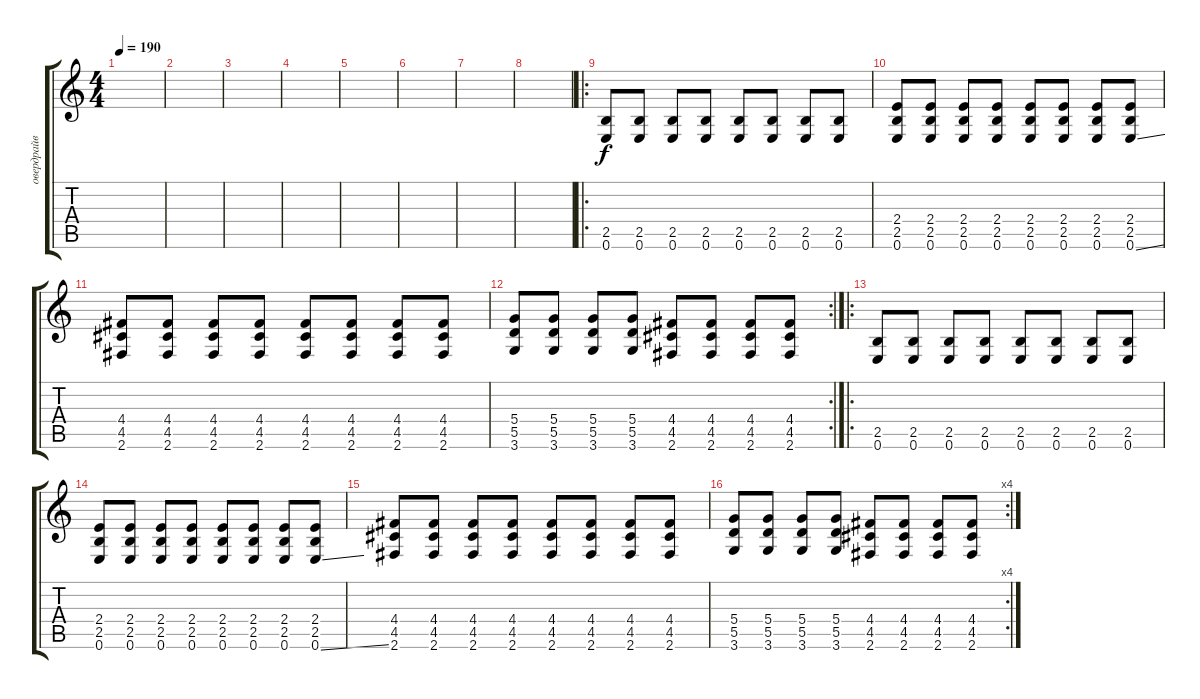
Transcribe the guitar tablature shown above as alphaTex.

\track ("овердрайв" "овердрайв") {instrument overdrivenguitar}
\staff {score tabs}
\tuning (E4 B3 G3 D3 A2 E2) {hide}
\ts (4 4)
\tempo 190
\clef g2
\ks c
|
|
|
|
|
|
|
|
\ro
(2.5 0.6).8 (2.5 0.6).8 (2.5 0.6).8 (2.5 0.6).8 (2.5 0.6).8 (2.5 0.6).8 (2.5 0.6).8 (2.5 0.6).8 |
(2.4 2.5 0.6).8 (2.4 2.5 0.6).8 (2.4 2.5 0.6).8 (2.4 2.5 0.6).8 (2.4 2.5 0.6).8 (2.4 2.5 0.6).8 (2.4 2.5 0.6).8 (2.4 2.5 0.6{ss}).8 |
(4.4 4.5 2.6).8 (4.4 4.5 2.6).8 (4.4 4.5 2.6).8 (4.4 4.5 2.6).8 (4.4 4.5 2.6).8 (4.4 4.5 2.6).8 (4.4 4.5 2.6).8 (4.4 4.5 2.6).8 |
\rc 2
(5.4 5.5 3.6).8 (5.4 5.5 3.6).8 (5.4 5.5 3.6).8 (5.4 5.5 3.6).8 (4.4 4.5 2.6).8 (4.4 4.5 2.6).8 (4.4 4.5 2.6).8 (4.4 4.5 2.6).8 |
\ro
(2.5 0.6).8 (2.5 0.6).8 (2.5 0.6).8 (2.5 0.6).8 (2.5 0.6).8 (2.5 0.6).8 (2.5 0.6).8 (2.5 0.6).8 |
(2.4 2.5 0.6).8 (2.4 2.5 0.6).8 (2.4 2.5 0.6).8 (2.4 2.5 0.6).8 (2.4 2.5 0.6).8 (2.4 2.5 0.6).8 (2.4 2.5 0.6).8 (2.4 2.5 0.6{ss}).8 |
(4.4 4.5 2.6).8 (4.4 4.5 2.6).8 (4.4 4.5 2.6).8 (4.4 4.5 2.6).8 (4.4 4.5 2.6).8 (4.4 4.5 2.6).8 (4.4 4.5 2.6).8 (4.4 4.5 2.6).8 |
\rc 4
(5.4 5.5 3.6).8 (5.4 5.5 3.6).8 (5.4 5.5 3.6).8 (5.4 5.5 3.6).8 (4.4 4.5 2.6).8 (4.4 4.5 2.6).8 (4.4 4.5 2.6).8 (4.4 4.5 2.6).8
